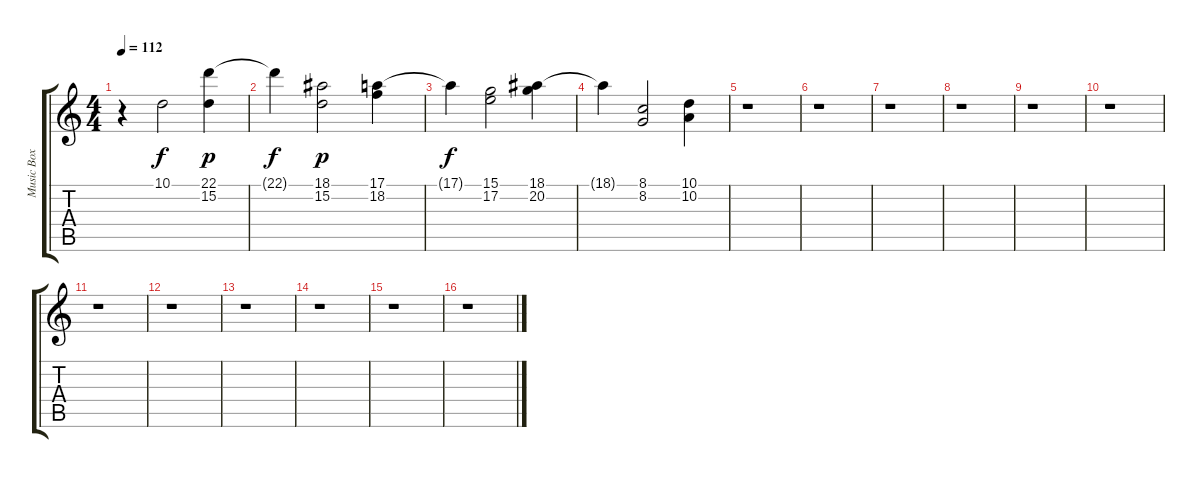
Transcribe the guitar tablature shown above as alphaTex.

\track ("Music Box" "Music Box") {instrument musicbox}
\staff {score tabs}
\tuning (E4 B3 G3 D3 A2 E2) {hide}
\ts (4 4)
\tempo 112
\clef g2
\ks c
r.4{dy f} 10.1.2 (22.1 15.2).4{dy p} |
22.1{t}.4{dy f} (18.1 15.2).2{dy p} (17.1 18.2).4 |
17.1{t}.4{dy f} (15.1 17.2).2 (18.1 20.2).4 |
18.1{t}.4 (8.1 8.2).2 (10.1 10.2).4 |
r.1 |
r.1 |
r.1 |
r.1 |
r.1 |
r.1 |
r.1 |
r.1 |
r.1 |
r.1 |
r.1 |
r.1
